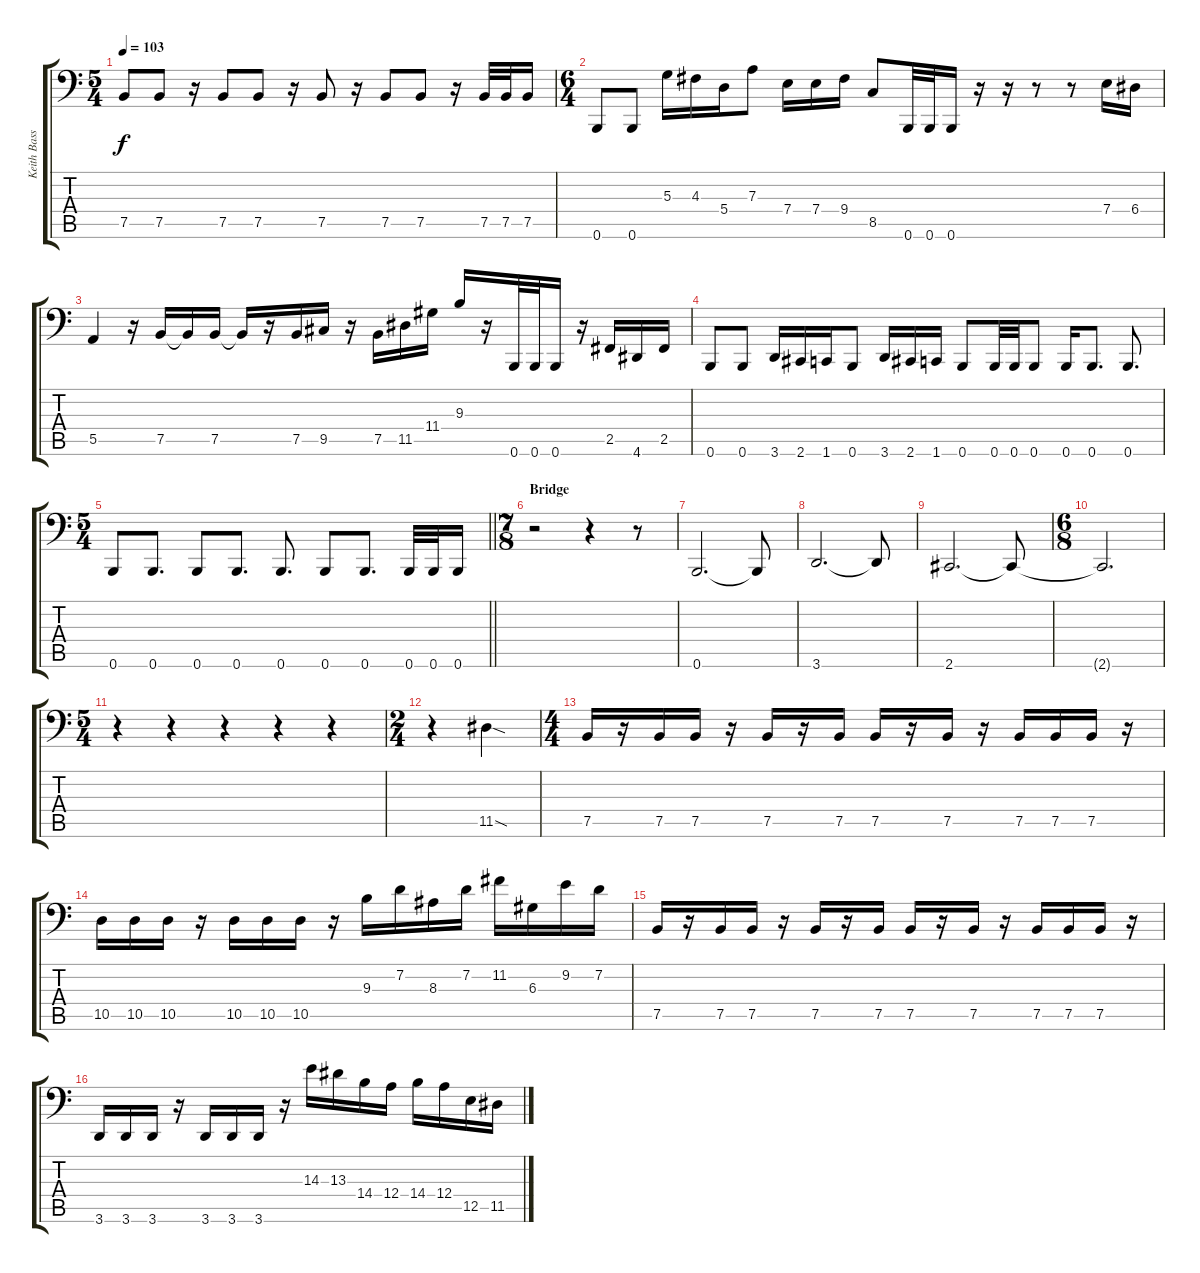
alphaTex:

\track ("Keith Bass 6" "Keith Bass") {instrument electricbassfinger}
\staff {score tabs}
\tuning (C3 G2 D2 A1 E1 B0) {hide}
\ts (5 4)
\tempo 103
\clef f4
\ks c
7.5.8{dy f} 7.5.8 r.16 7.5.8 7.5.8 r.16 7.5.8 r.16 7.5.8 7.5.8 r.16 7.5.32 7.5.32 7.5.16 |
\ts (6 4)
0.6.8 0.6.8 5.3.16 4.3.16 5.4.16 7.3.8 7.4.16 7.4.16 9.4.16 8.5.8 0.6.32 0.6.32 0.6.16 r.16 r.16 r.8 r.8 7.4.16 6.4.16 |
5.5.4 r.16 7.5.16 7.5{t}.16 7.5.16 7.5{t}.16 r.16 7.5.16 9.5.16 r.16 7.5.16 11.5.16 11.4.16 9.3.16 r.16 0.6.32 0.6.32 0.6.16 r.16 2.5.16 4.6.16 2.5.16 |
0.6.8 0.6.8 3.6.16 2.6.16 1.6.16 0.6.8 3.6.16 2.6.16 1.6.16 0.6.8 0.6.32 0.6.32 0.6.8 0.6.16 0.6.8{d} 0.6.8{d} |
\ts (5 4)
\barLineRight lightlight
0.6.8 0.6.8{d} 0.6.8 0.6.8{d} 0.6.8{d} 0.6.8 0.6.8{d} 0.6.32 0.6.32 0.6.16 |
\ts (7 8)
\section ("" "Bridge")
r.2 r.4 r.8 |
0.6.2{d} 0.6{t}.8 |
3.6.2{d} 3.6{t}.8 |
2.6.2{d} 2.6{t}.8 |
\ts (6 8)
2.6{t}.2{d} |
\ts (5 4)
r.4 r.4 r.4 r.4 r.4 |
\ts (2 4)
r.4 11.5{sod}.4 |
\ts (4 4)
7.5.16 r.16 7.5.16 7.5.16 r.16 7.5.16 r.16 7.5.16 7.5.16 r.16 7.5.16 r.16 7.5.16 7.5.16 7.5.16 r.16 |
10.5.16 10.5.16 10.5.16 r.16 10.5.16 10.5.16 10.5.16 r.16 9.3.16 7.2.16 8.3.16 7.2.16 11.2.16 6.3.16 9.2.16 7.2.16 |
7.5.16 r.16 7.5.16 7.5.16 r.16 7.5.16 r.16 7.5.16 7.5.16 r.16 7.5.16 r.16 7.5.16 7.5.16 7.5.16 r.16 |
3.6.16 3.6.16 3.6.16 r.16 3.6.16 3.6.16 3.6.16 r.16 14.3.16 13.3.16 14.4.16 12.4.16 14.4.16 12.4.16 12.5.16 11.5.16
